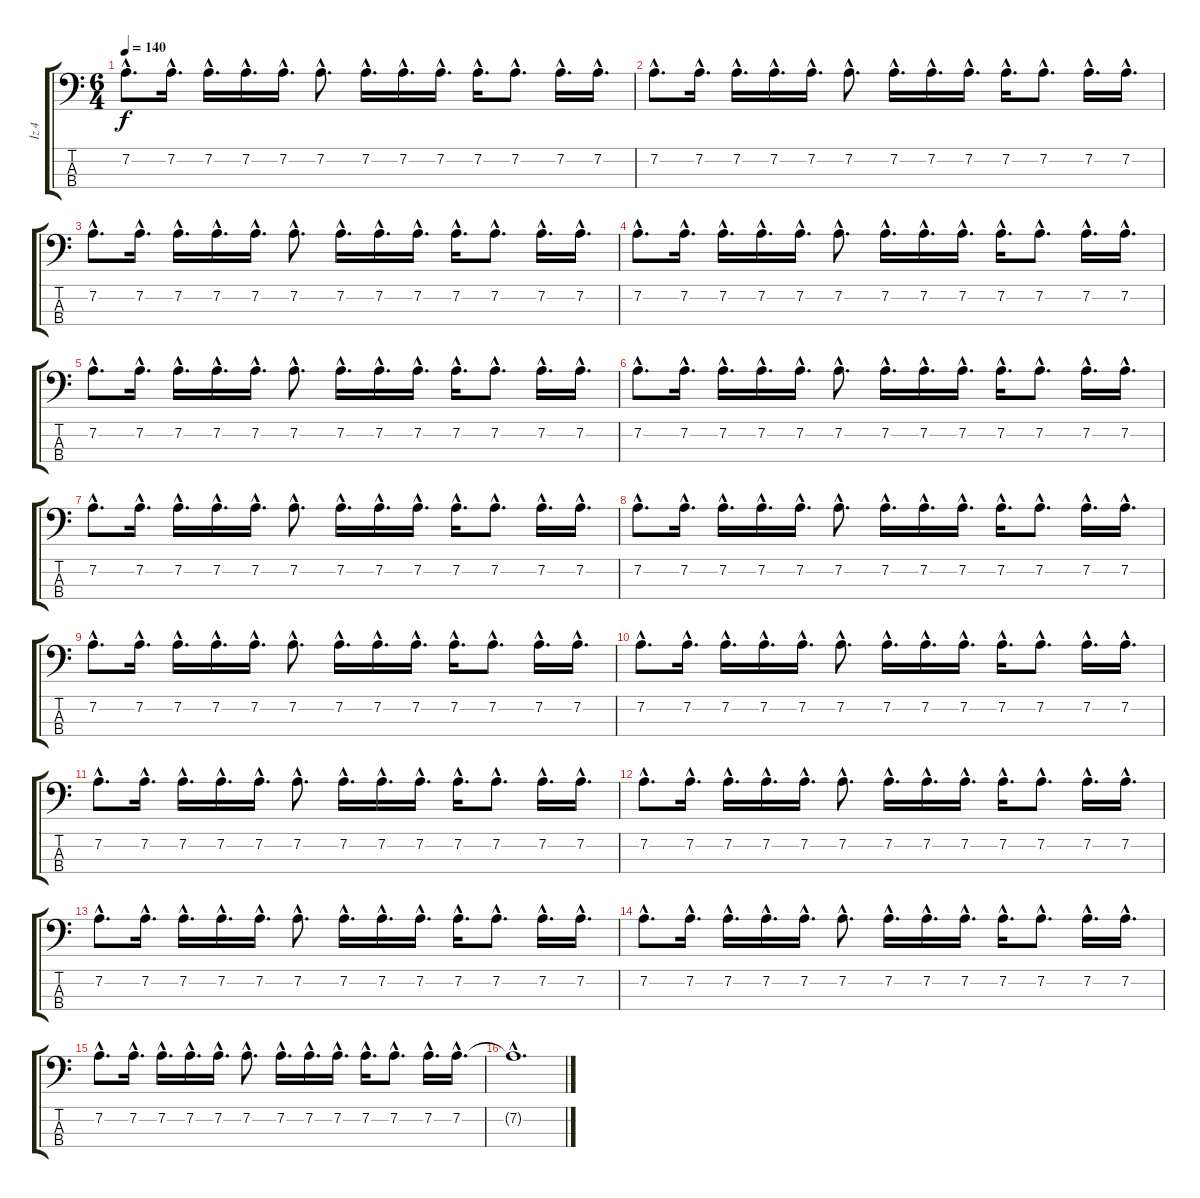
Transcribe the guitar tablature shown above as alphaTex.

\track ("İz 4" "İz 4") {instrument electricbasspick}
\staff {score tabs}
\tuning (G2 D2 A1 E1) {hide}
\ts (6 4)
\tempo 140
\clef f4
\ks c
7.2{hac}.8{d dy f} 7.2{hac}.16{d} 7.2{hac}.16{d} 7.2{hac}.16{d} 7.2{hac}.16{d} 7.2{hac}.8{d} 7.2{hac}.16{d} 7.2{hac}.16{d} 7.2{hac}.16{d} 7.2{hac}.16{d} 7.2{hac}.8{d} 7.2{hac}.16{d} 7.2{hac}.16{d} |
7.2{hac}.8{d} 7.2{hac}.16{d} 7.2{hac}.16{d} 7.2{hac}.16{d} 7.2{hac}.16{d} 7.2{hac}.8{d} 7.2{hac}.16{d} 7.2{hac}.16{d} 7.2{hac}.16{d} 7.2{hac}.16{d} 7.2{hac}.8{d} 7.2{hac}.16{d} 7.2{hac}.16{d} |
7.2{hac}.8{d} 7.2{hac}.16{d} 7.2{hac}.16{d} 7.2{hac}.16{d} 7.2{hac}.16{d} 7.2{hac}.8{d} 7.2{hac}.16{d} 7.2{hac}.16{d} 7.2{hac}.16{d} 7.2{hac}.16{d} 7.2{hac}.8{d} 7.2{hac}.16{d} 7.2{hac}.16{d} |
7.2{hac}.8{d} 7.2{hac}.16{d} 7.2{hac}.16{d} 7.2{hac}.16{d} 7.2{hac}.16{d} 7.2{hac}.8{d} 7.2{hac}.16{d} 7.2{hac}.16{d} 7.2{hac}.16{d} 7.2{hac}.16{d} 7.2{hac}.8{d} 7.2{hac}.16{d} 7.2{hac}.16{d} |
7.2{hac}.8{d} 7.2{hac}.16{d} 7.2{hac}.16{d} 7.2{hac}.16{d} 7.2{hac}.16{d} 7.2{hac}.8{d} 7.2{hac}.16{d} 7.2{hac}.16{d} 7.2{hac}.16{d} 7.2{hac}.16{d} 7.2{hac}.8{d} 7.2{hac}.16{d} 7.2{hac}.16{d} |
7.2{hac}.8{d} 7.2{hac}.16{d} 7.2{hac}.16{d} 7.2{hac}.16{d} 7.2{hac}.16{d} 7.2{hac}.8{d} 7.2{hac}.16{d} 7.2{hac}.16{d} 7.2{hac}.16{d} 7.2{hac}.16{d} 7.2{hac}.8{d} 7.2{hac}.16{d} 7.2{hac}.16{d} |
7.2{hac}.8{d} 7.2{hac}.16{d} 7.2{hac}.16{d} 7.2{hac}.16{d} 7.2{hac}.16{d} 7.2{hac}.8{d} 7.2{hac}.16{d} 7.2{hac}.16{d} 7.2{hac}.16{d} 7.2{hac}.16{d} 7.2{hac}.8{d} 7.2{hac}.16{d} 7.2{hac}.16{d} |
7.2{hac}.8{d} 7.2{hac}.16{d} 7.2{hac}.16{d} 7.2{hac}.16{d} 7.2{hac}.16{d} 7.2{hac}.8{d} 7.2{hac}.16{d} 7.2{hac}.16{d} 7.2{hac}.16{d} 7.2{hac}.16{d} 7.2{hac}.8{d} 7.2{hac}.16{d} 7.2{hac}.16{d} |
7.2{hac}.8{d} 7.2{hac}.16{d} 7.2{hac}.16{d} 7.2{hac}.16{d} 7.2{hac}.16{d} 7.2{hac}.8{d} 7.2{hac}.16{d} 7.2{hac}.16{d} 7.2{hac}.16{d} 7.2{hac}.16{d} 7.2{hac}.8{d} 7.2{hac}.16{d} 7.2{hac}.16{d} |
7.2{hac}.8{d} 7.2{hac}.16{d} 7.2{hac}.16{d} 7.2{hac}.16{d} 7.2{hac}.16{d} 7.2{hac}.8{d} 7.2{hac}.16{d} 7.2{hac}.16{d} 7.2{hac}.16{d} 7.2{hac}.16{d} 7.2{hac}.8{d} 7.2{hac}.16{d} 7.2{hac}.16{d} |
7.2{hac}.8{d} 7.2{hac}.16{d} 7.2{hac}.16{d} 7.2{hac}.16{d} 7.2{hac}.16{d} 7.2{hac}.8{d} 7.2{hac}.16{d} 7.2{hac}.16{d} 7.2{hac}.16{d} 7.2{hac}.16{d} 7.2{hac}.8{d} 7.2{hac}.16{d} 7.2{hac}.16{d} |
7.2{hac}.8{d} 7.2{hac}.16{d} 7.2{hac}.16{d} 7.2{hac}.16{d} 7.2{hac}.16{d} 7.2{hac}.8{d} 7.2{hac}.16{d} 7.2{hac}.16{d} 7.2{hac}.16{d} 7.2{hac}.16{d} 7.2{hac}.8{d} 7.2{hac}.16{d} 7.2{hac}.16{d} |
7.2{hac}.8{d} 7.2{hac}.16{d} 7.2{hac}.16{d} 7.2{hac}.16{d} 7.2{hac}.16{d} 7.2{hac}.8{d} 7.2{hac}.16{d} 7.2{hac}.16{d} 7.2{hac}.16{d} 7.2{hac}.16{d} 7.2{hac}.8{d} 7.2{hac}.16{d} 7.2{hac}.16{d} |
7.2{hac}.8{d} 7.2{hac}.16{d} 7.2{hac}.16{d} 7.2{hac}.16{d} 7.2{hac}.16{d} 7.2{hac}.8{d} 7.2{hac}.16{d} 7.2{hac}.16{d} 7.2{hac}.16{d} 7.2{hac}.16{d} 7.2{hac}.8{d} 7.2{hac}.16{d} 7.2{hac}.16{d} |
7.2{hac}.8{d} 7.2{hac}.16{d} 7.2{hac}.16{d} 7.2{hac}.16{d} 7.2{hac}.16{d} 7.2{hac}.8{d} 7.2{hac}.16{d} 7.2{hac}.16{d} 7.2{hac}.16{d} 7.2{hac}.16{d} 7.2{hac}.8{d} 7.2{hac}.16{d} 7.2{hac}.16{d} |
7.2{hac t}.1{d}
